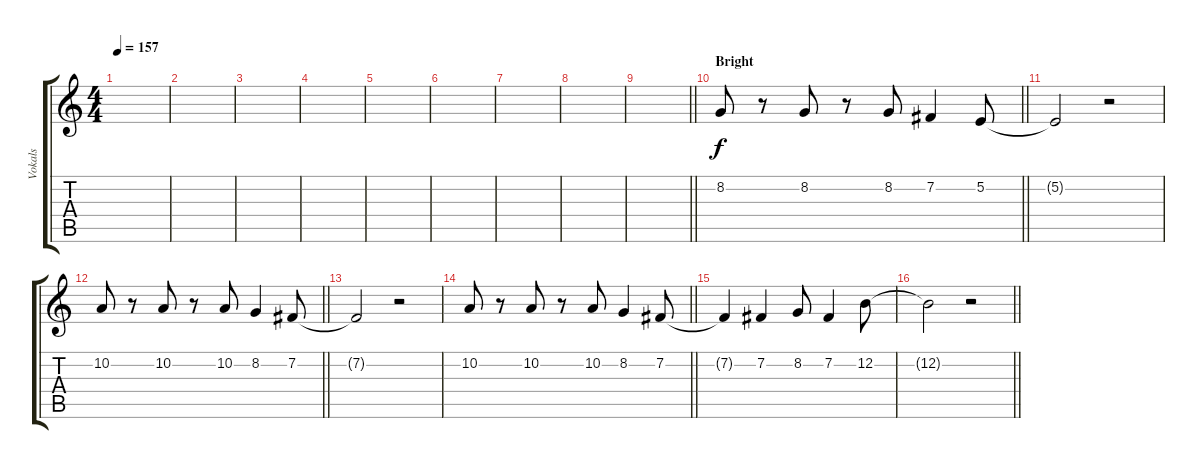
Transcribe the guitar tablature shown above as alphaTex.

\track ("Vokals" "Vokals") {instrument electricgrandpiano}
\staff {score tabs}
\tuning (E4 B3 G3 D3 A2 E2) {hide}
\ts (4 4)
\tempo 157
\clef g2
\ks c
|
|
|
|
|
|
|
|
\barLineRight lightlight
|
\section ("" "Bright")
\barLineRight lightlight
8.2.8 r.8 8.2.8 r.8 8.2.8 7.2.4 5.2.8 |
\section ("" "")
5.2{t}.2 r.2 |
\barLineRight lightlight
10.2.8 r.8 10.2.8 r.8 10.2.8 8.2.4 7.2.8 |
7.2{t}.2 r.2 |
\barLineRight lightlight
10.2.8 r.8 10.2.8 r.8 10.2.8 8.2.4 7.2.8 |
7.2{t}.4 7.2.4 8.2.8 7.2.4 12.2.8 |
\barLineRight lightlight
12.2{t}.2 r.2
